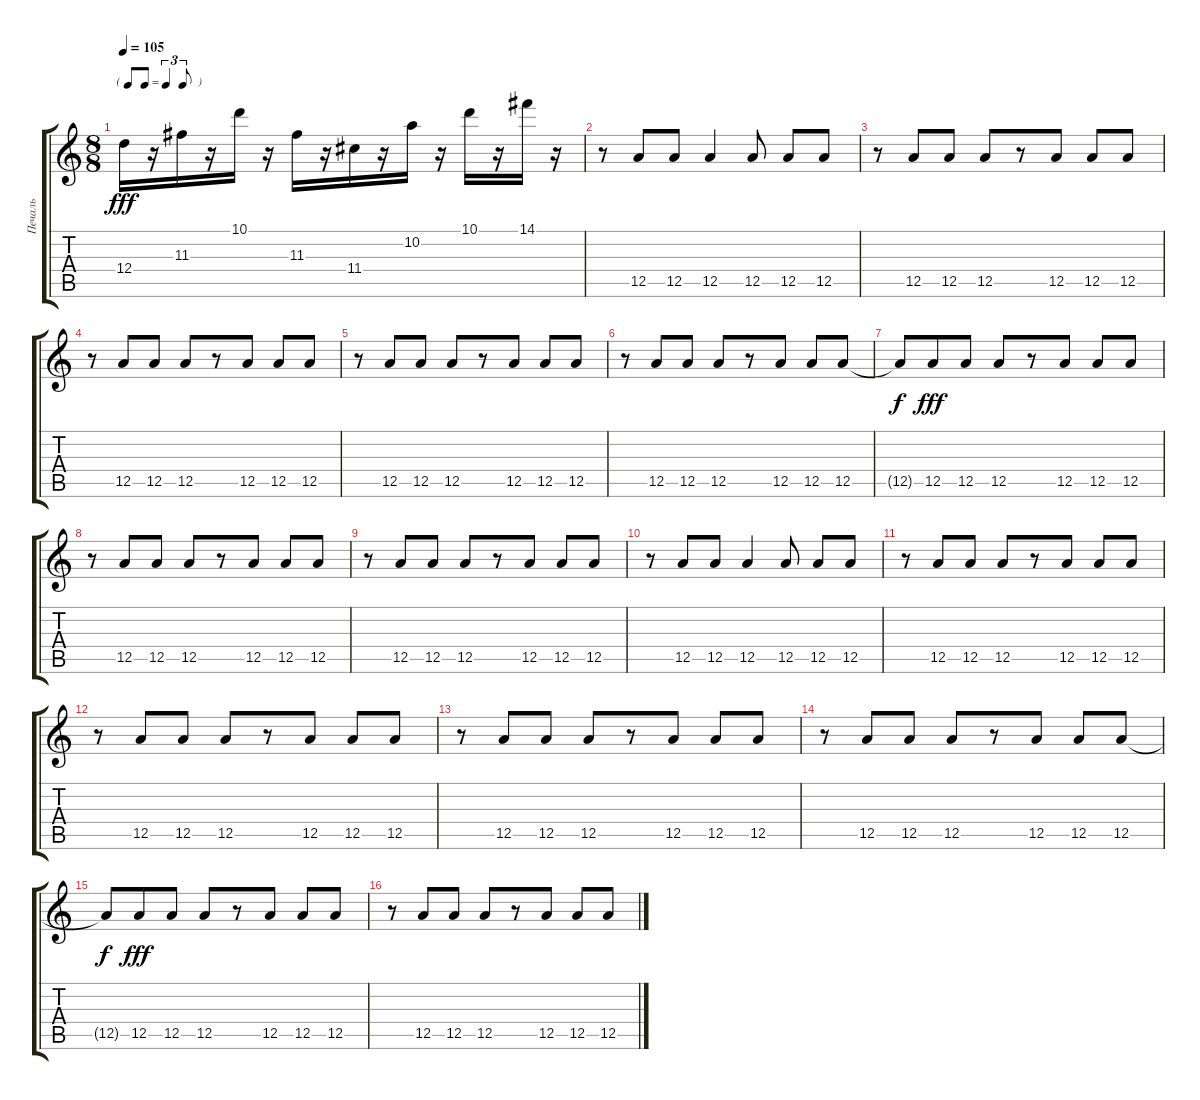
\track ("Печаль" "Печаль") {instrument electricguitarmuted}
\staff {score tabs}
\tuning (E4 B3 G3 D3 A2 E2) {hide}
\ts (8 8)
\tf triplet8th
\tempo 105
\clef g2
\ks c
12.4.16{dy fff} r.16 11.3.16 r.16 10.1.16 r.16 11.3.16 r.16 11.4.16 r.16 10.2.16 r.16 10.1.16 r.16 14.1.16 r.16 |
r.8 12.5.8 12.5.8 12.5.4 12.5.8 12.5.8 12.5.8 |
r.8 12.5.8 12.5.8 12.5.8 r.8 12.5.8 12.5.8 12.5.8 |
r.8 12.5.8 12.5.8 12.5.8 r.8 12.5.8 12.5.8 12.5.8 |
r.8 12.5.8 12.5.8 12.5.8 r.8 12.5.8 12.5.8 12.5.8 |
r.8 12.5.8 12.5.8 12.5.8 r.8 12.5.8 12.5.8 12.5.8 |
12.5{t}.8{dy f} 12.5.8{dy fff} 12.5.8 12.5.8 r.8 12.5.8 12.5.8 12.5.8 |
r.8 12.5.8 12.5.8 12.5.8 r.8 12.5.8 12.5.8 12.5.8 |
r.8 12.5.8 12.5.8 12.5.8 r.8 12.5.8 12.5.8 12.5.8 |
r.8 12.5.8 12.5.8 12.5.4 12.5.8 12.5.8 12.5.8 |
r.8 12.5.8 12.5.8 12.5.8 r.8 12.5.8 12.5.8 12.5.8 |
r.8 12.5.8 12.5.8 12.5.8 r.8 12.5.8 12.5.8 12.5.8 |
r.8 12.5.8 12.5.8 12.5.8 r.8 12.5.8 12.5.8 12.5.8 |
r.8 12.5.8 12.5.8 12.5.8 r.8 12.5.8 12.5.8 12.5.8 |
12.5{t}.8{dy f} 12.5.8{dy fff} 12.5.8 12.5.8 r.8 12.5.8 12.5.8 12.5.8 |
r.8 12.5.8 12.5.8 12.5.8 r.8 12.5.8 12.5.8 12.5.8
